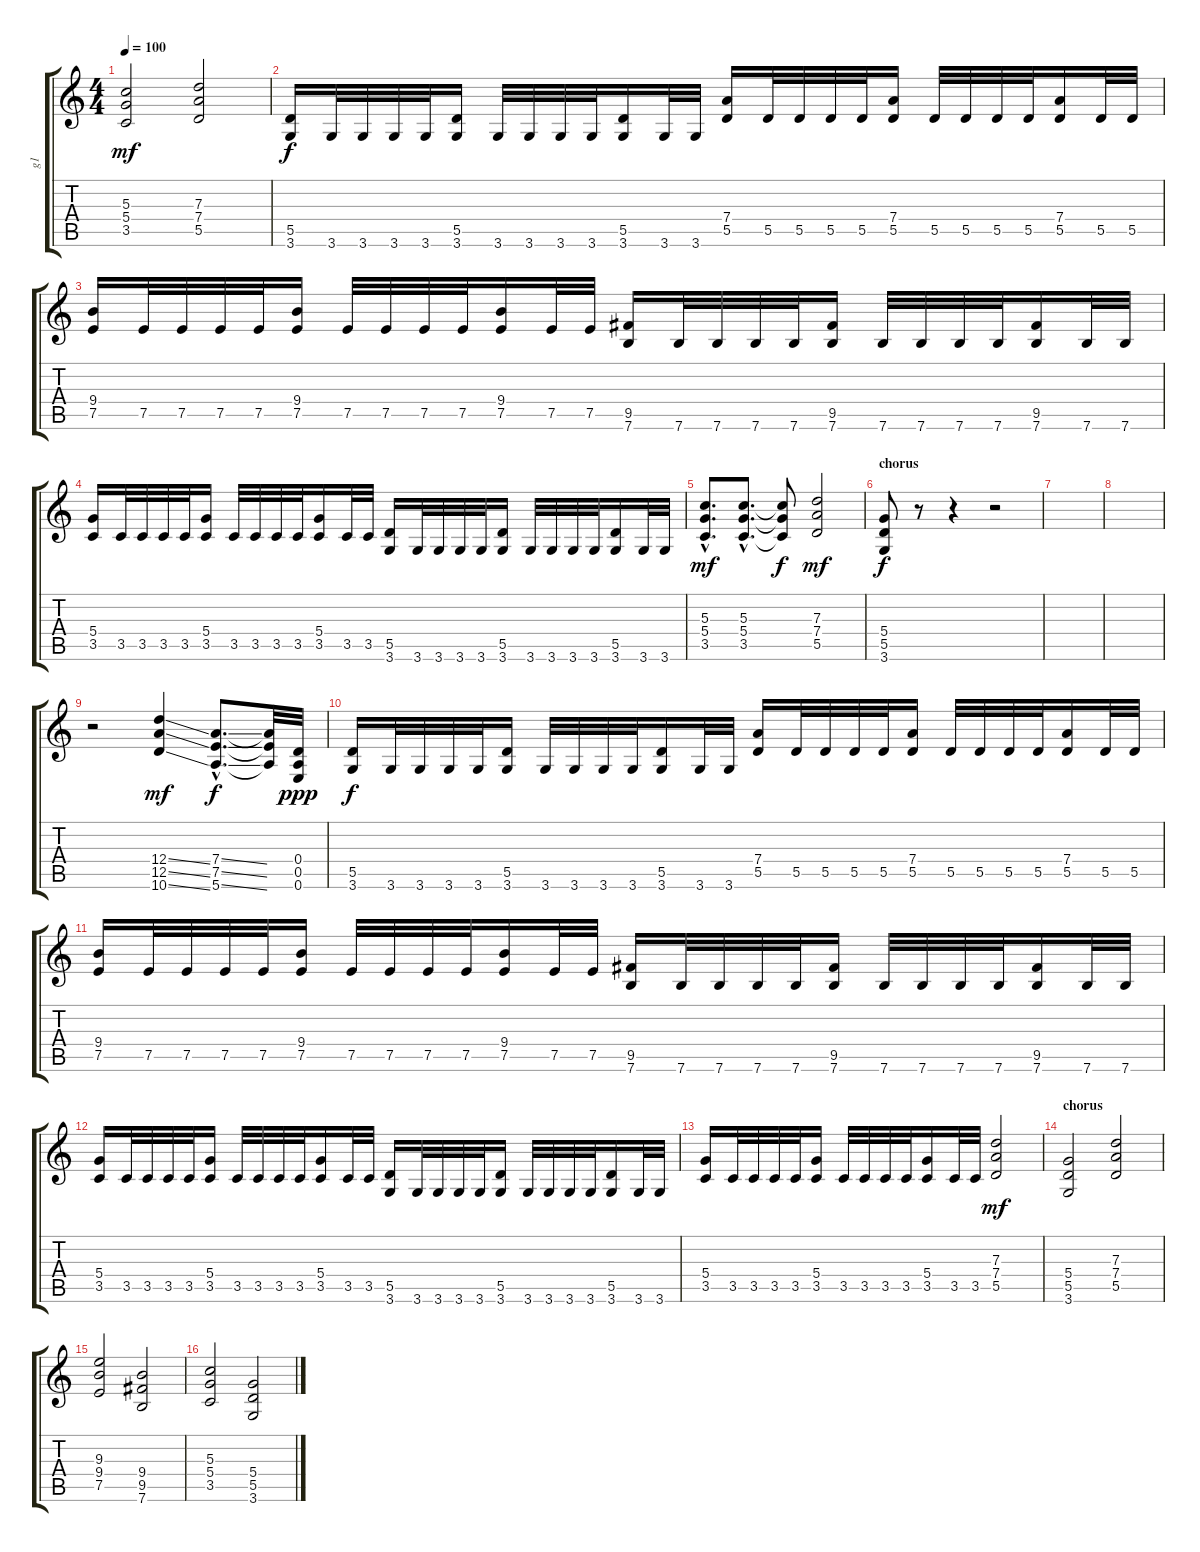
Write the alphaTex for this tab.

\track ("g1" "g1") {instrument distortionguitar}
\staff {score tabs}
\tuning (E4 B3 G3 D3 A2 E2) {hide}
\ts (4 4)
\tempo 100
\clef g2
\ks c
(5.3 5.4 3.5).2{dy mf} (7.3 7.4 5.5).2 |
(5.5 3.6).16{dy f} 3.6.32 3.6.32 3.6.32 3.6.32 (5.5 3.6).16 3.6.32 3.6.32 3.6.32 3.6.32 (5.5 3.6).16 3.6.32 3.6.32 (7.4 5.5).16 5.5.32 5.5.32 5.5.32 5.5.32 (7.4 5.5).16 5.5.32 5.5.32 5.5.32 5.5.32 (7.4 5.5).16 5.5.32 5.5.32 |
(9.4 7.5).16 7.5.32 7.5.32 7.5.32 7.5.32 (9.4 7.5).16 7.5.32 7.5.32 7.5.32 7.5.32 (9.4 7.5).16 7.5.32 7.5.32 (9.5 7.6).16 7.6.32 7.6.32 7.6.32 7.6.32 (9.5 7.6).16 7.6.32 7.6.32 7.6.32 7.6.32 (9.5 7.6).16 7.6.32 7.6.32 |
(5.4 3.5).16 3.5.32 3.5.32 3.5.32 3.5.32 (5.4 3.5).16 3.5.32 3.5.32 3.5.32 3.5.32 (5.4 3.5).16 3.5.32 3.5.32 (5.5 3.6).16 3.6.32 3.6.32 3.6.32 3.6.32 (5.5 3.6).16 3.6.32 3.6.32 3.6.32 3.6.32 (5.5 3.6).16 3.6.32 3.6.32 |
(5.3{hac} 5.4{hac} 3.5{hac}).8{d dy mf} (5.3{hac} 5.4{hac} 3.5{hac}).8{d} (5.3{t} 5.4{t} 3.5{t}).8{dy f} (7.3 7.4 5.5).2{dy mf} |
\section ("" "chorus")
(5.4 5.5 3.6).8{dy f} r.8 r.4 r.2 |
|
|
r.2 (12.4{ss} 12.5{ss} 10.6{ss}).4{dy mf} (7.4{ss hac} 7.5{ss hac} 5.6{ss hac}).8{d dy f} (7.4{t} 7.5{t} 5.6{t}).32 (0.4 0.5 0.6).32{dy ppp} |
(5.5 3.6).16{dy f} 3.6.32 3.6.32 3.6.32 3.6.32 (5.5 3.6).16 3.6.32 3.6.32 3.6.32 3.6.32 (5.5 3.6).16 3.6.32 3.6.32 (7.4 5.5).16 5.5.32 5.5.32 5.5.32 5.5.32 (7.4 5.5).16 5.5.32 5.5.32 5.5.32 5.5.32 (7.4 5.5).16 5.5.32 5.5.32 |
(9.4 7.5).16 7.5.32 7.5.32 7.5.32 7.5.32 (9.4 7.5).16 7.5.32 7.5.32 7.5.32 7.5.32 (9.4 7.5).16 7.5.32 7.5.32 (9.5 7.6).16 7.6.32 7.6.32 7.6.32 7.6.32 (9.5 7.6).16 7.6.32 7.6.32 7.6.32 7.6.32 (9.5 7.6).16 7.6.32 7.6.32 |
(5.4 3.5).16 3.5.32 3.5.32 3.5.32 3.5.32 (5.4 3.5).16 3.5.32 3.5.32 3.5.32 3.5.32 (5.4 3.5).16 3.5.32 3.5.32 (5.5 3.6).16 3.6.32 3.6.32 3.6.32 3.6.32 (5.5 3.6).16 3.6.32 3.6.32 3.6.32 3.6.32 (5.5 3.6).16 3.6.32 3.6.32 |
(5.4 3.5).16 3.5.32 3.5.32 3.5.32 3.5.32 (5.4 3.5).16 3.5.32 3.5.32 3.5.32 3.5.32 (5.4 3.5).16 3.5.32 3.5.32 (7.3 7.4 5.5).2{dy mf} |
\section ("" "chorus")
(5.4 5.5 3.6).2 (7.3 7.4 5.5).2 |
(9.3 9.4 7.5).2 (9.4 9.5 7.6).2 |
(5.3 5.4 3.5).2 (5.4 5.5 3.6).2
